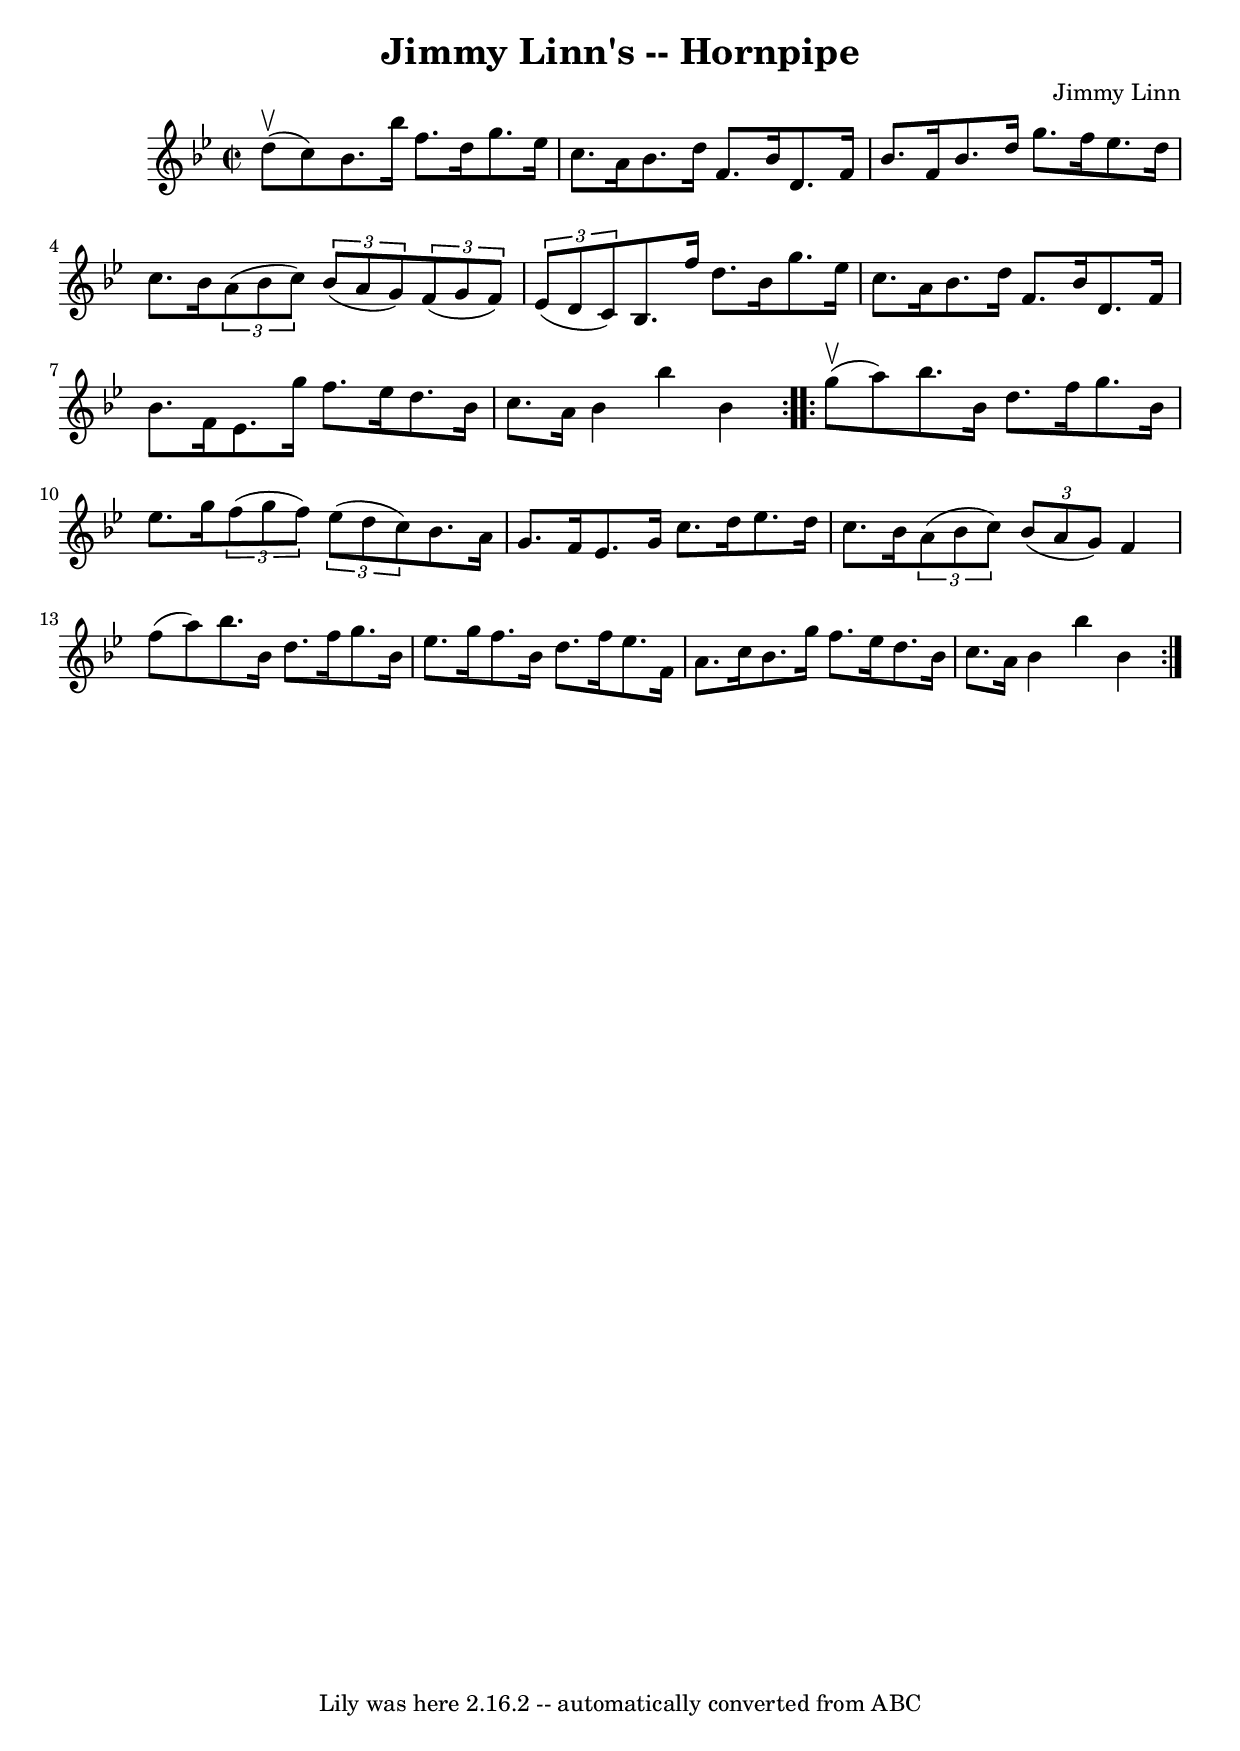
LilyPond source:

\version "2.7.40"
\include "Mammoth.ily"
\header {
	book = "Cole's 1000 Fiddle Tunes"
	composer = "Jimmy Linn"
	crossRefNumber = "1"
	footnotes = ""
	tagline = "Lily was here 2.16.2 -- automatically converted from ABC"
	title = "Jimmy Linn's -- Hornpipe"
}
voicedefault =  {
\set Score.defaultBarType = "empty"

\repeat volta 2 {
\override Staff.TimeSignature #'style = #'C
 \time 2/2 \key bes \major d''8 (^\upbow c''8) |
 bes'8.    
bes''16 f''8. d''16 g''8. ees''16 c''8. a'16  |
   
bes'8. d''16 f'8. bes'16 d'8. f'16 bes'8. f'16  |
   
bes'8. d''16 g''8. f''16 ees''8. d''16 c''8. bes'16  
|
     \times 2/3 { a'8 (bes'8 c''8) }   \times 2/3 { bes'8 
(a'8 g'8) }   \times 2/3 { f'8 (g'8 f'8) }   \times 2/3 {   
ees'8 (d'8 c'8) } |
 bes8. f''16 d''8. bes'16    
g''8. ees''16 c''8. a'16  |
 bes'8. d''16 f'8. bes'16 
 d'8. f'16 bes'8. f'16  |
 ees'8. g''16 f''8.    
ees''16 d''8. bes'16 c''8. a'16  |
 bes'4 bes''4    
bes'4  }     \repeat volta 2 { g''8 (^\upbow a''8) |
 bes''8.  
 bes'16 d''8. f''16 g''8. bes'16 ees''8. g''16  |
   
\times 2/3 { f''8 (g''8 f''8) }   \times 2/3 { ees''8 (d''8    
c''8) } bes'8. a'16 g'8. f'16  |
 ees'8. g'16    
c''8. d''16 ees''8. d''16 c''8. bes'16  |
   \times 2/3 {  
 a'8 (bes'8 c''8) }   \times 2/3 { bes'8 (a'8 g'8) } f'4  
 f''8 (a''8) |
 bes''8. bes'16 d''8. f''16 g''8.   
 bes'16 ees''8. g''16  |
 f''8. bes'16 d''8. f''16    
ees''8. f'16 a'8. c''16  |
 bes'8. g''16 f''8.    
ees''16 d''8. bes'16 c''8. a'16  |
 bes'4 bes''4    
bes'4  }   
}

\score{
    <<

	\context Staff="default"
	{
	    \voicedefault 
	}

    >>
	\layout {
	}
	\midi {}
}
